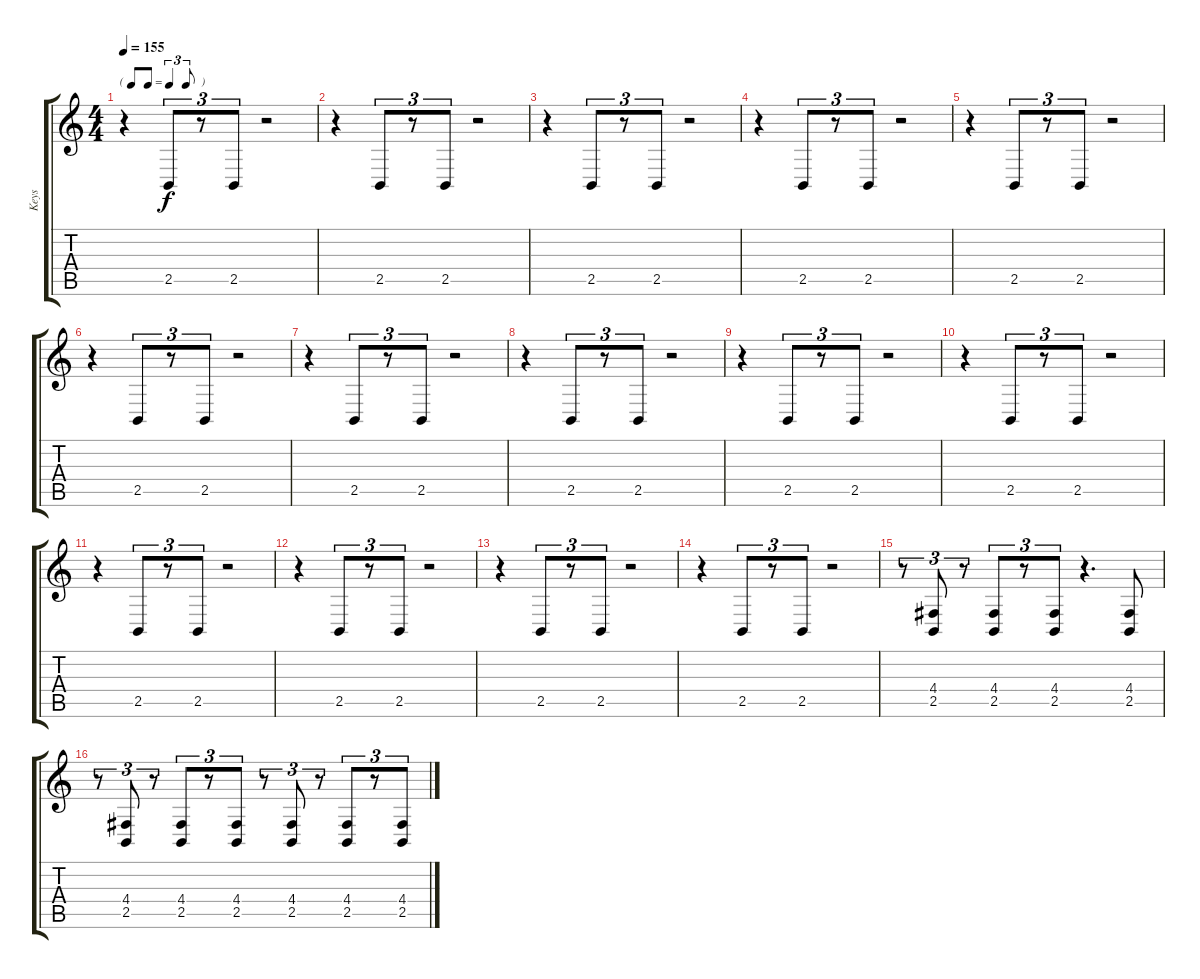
\track ("Keys" "Keys") {instrument drawbarorgan}
\staff {score tabs}
\tuning (E4 B3 G3 D3 A2 E2) {hide}
\ts (4 4)
\tf triplet8th
\tempo 155
\clef g2
\ks c
r.4{dy f} 2.5.8{tu (3 2)} r.8{tu (3 2)} 2.5.8{tu (3 2)} r.2 |
r.4 2.5.8{tu (3 2)} r.8{tu (3 2)} 2.5.8{tu (3 2)} r.2 |
r.4 2.5.8{tu (3 2)} r.8{tu (3 2)} 2.5.8{tu (3 2)} r.2 |
r.4 2.5.8{tu (3 2)} r.8{tu (3 2)} 2.5.8{tu (3 2)} r.2 |
r.4 2.5.8{tu (3 2)} r.8{tu (3 2)} 2.5.8{tu (3 2)} r.2 |
r.4 2.5.8{tu (3 2)} r.8{tu (3 2)} 2.5.8{tu (3 2)} r.2 |
r.4 2.5.8{tu (3 2)} r.8{tu (3 2)} 2.5.8{tu (3 2)} r.2 |
r.4 2.5.8{tu (3 2)} r.8{tu (3 2)} 2.5.8{tu (3 2)} r.2 |
r.4 2.5.8{tu (3 2)} r.8{tu (3 2)} 2.5.8{tu (3 2)} r.2 |
r.4 2.5.8{tu (3 2)} r.8{tu (3 2)} 2.5.8{tu (3 2)} r.2 |
r.4 2.5.8{tu (3 2)} r.8{tu (3 2)} 2.5.8{tu (3 2)} r.2 |
r.4 2.5.8{tu (3 2)} r.8{tu (3 2)} 2.5.8{tu (3 2)} r.2 |
r.4 2.5.8{tu (3 2)} r.8{tu (3 2)} 2.5.8{tu (3 2)} r.2 |
r.4 2.5.8{tu (3 2)} r.8{tu (3 2)} 2.5.8{tu (3 2)} r.2 |
r.8{tu (3 2)} (4.4 2.5).8{tu (3 2)} r.8{tu (3 2)} (4.4 2.5).8{tu (3 2)} r.8{tu (3 2)} (4.4 2.5).8{tu (3 2)} r.4{d} (4.4 2.5).8 |
r.8{tu (3 2)} (4.4 2.5).8{tu (3 2)} r.8{tu (3 2)} (4.4 2.5).8{tu (3 2)} r.8{tu (3 2)} (4.4 2.5).8{tu (3 2)} r.8{tu (3 2)} (4.4 2.5).8{tu (3 2)} r.8{tu (3 2)} (4.4 2.5).8{tu (3 2)} r.8{tu (3 2)} (4.4 2.5).8{tu (3 2)}
